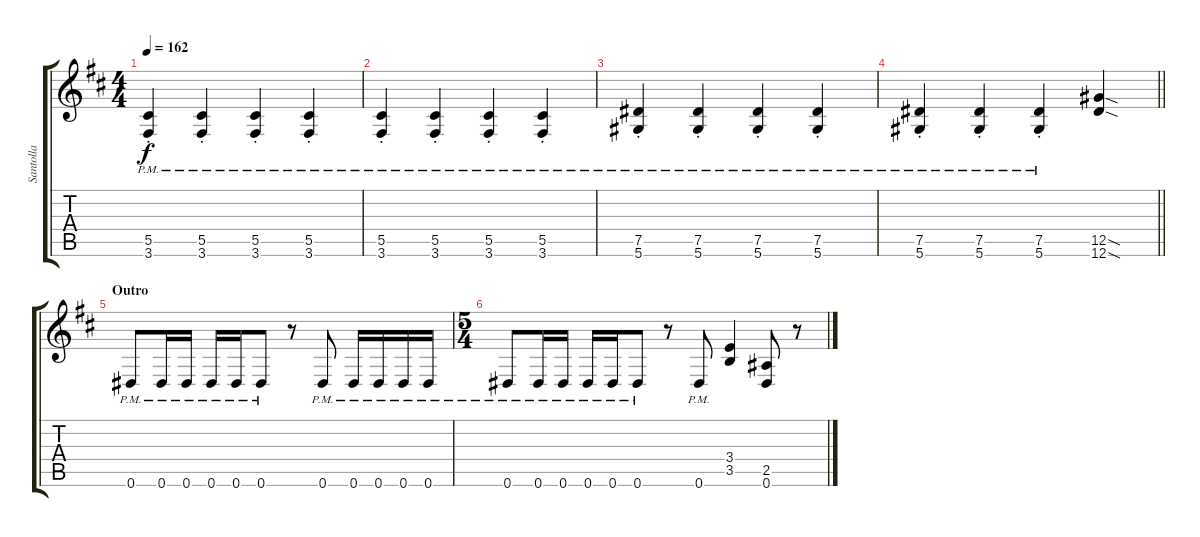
\track ("Santolla" "Santolla") {instrument distortionguitar}
\staff {score tabs}
\tuning (Eb4 Bb3 Gb3 Db3 Ab2 Eb2) {hide}
\ts (4 4)
\tempo 162
\clef g2
\ks d
(5.5{pm st} 3.6{pm st}).4{dy f} (5.5{pm st} 3.6{pm st}).4 (5.5{pm st} 3.6{pm st}).4 (5.5{pm st} 3.6{pm st}).4 |
(5.5{pm st} 3.6{pm st}).4 (5.5{pm st} 3.6{pm st}).4 (5.5{pm st} 3.6{pm st}).4 (5.5{pm st} 3.6{pm st}).4 |
(7.5{pm st} 5.6{pm st}).4 (7.5{pm st} 5.6{pm st}).4 (7.5{pm st} 5.6{pm st}).4 (7.5{pm st} 5.6{pm st}).4 |
\barLineRight lightlight
(7.5{pm st} 5.6{pm st}).4 (7.5{pm st} 5.6{pm st}).4 (7.5{pm st} 5.6{pm st}).4 (12.5{sod} 12.6{sod}).4 |
\section ("" "Outro")
0.6{pm}.8 0.6{pm}.16 0.6{pm}.16 0.6{pm}.16 0.6{pm}.16 0.6{pm}.8 r.8 0.6{pm}.8 0.6{pm}.16 0.6{pm}.16 0.6{pm}.16 0.6{pm}.16 |
\ts (5 4)
0.6{pm}.8 0.6{pm}.16 0.6{pm}.16 0.6{pm}.16 0.6{pm}.16 0.6{pm}.8 r.8 0.6{pm}.8 (3.4 3.5).4 (2.5 0.6).8 r.8
